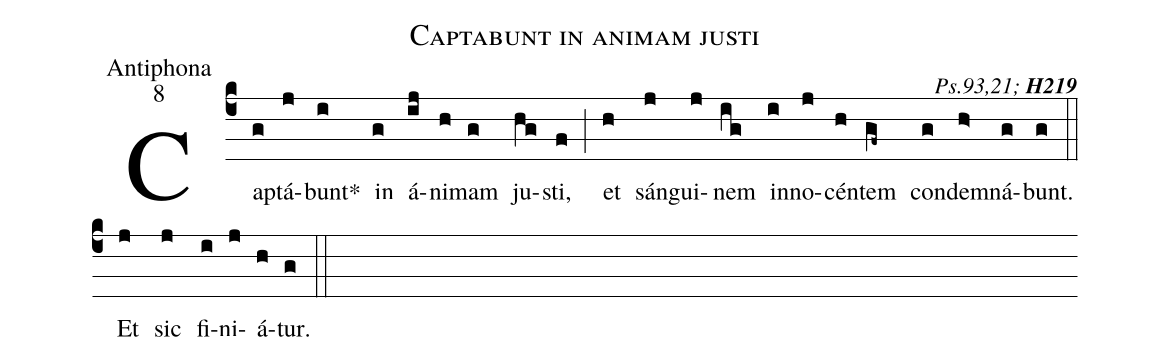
name:Captabunt in animam justi ;
office-part:Antiphona;
mode:8;
commentary: {\itshape\mdseries Ps.93,21;\/} {\bfseries H219};
%%
(c4) Cap(g)tá(j)bunt<sp>*</sp>(i) in(g) á(ij)ni(h)mam(g) ju(hg)sti,(f) (;)
et(h) sán(j)gui(j)nem(ig) in(i)no(j)cén(h)tem(gf~) con(g)dem(h>)ná(g)bunt.(g) (::)
<eu>  Et(j) sic(j) fi(i)ni(j)á(h)tur.(g) </eu> (::)
